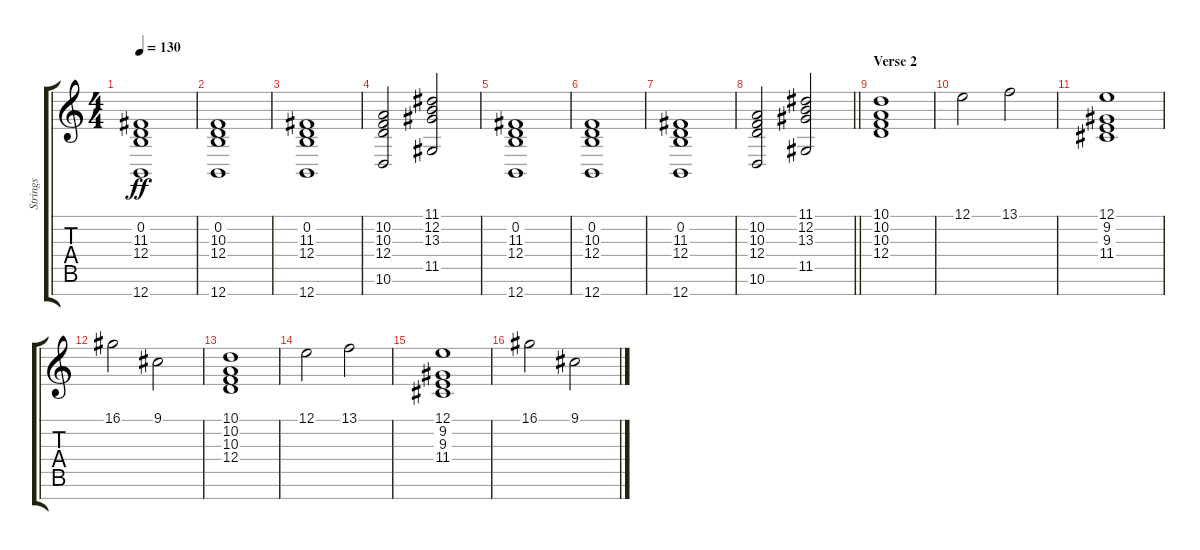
\track ("Strings" "Strings") {instrument stringensemble2}
\staff {score tabs}
\tuning (E4 B3 G3 D3 A2 E2 B1) {hide}
\ts (4 4)
\tempo 130
\clef g2
\ks c
(0.2 11.3 12.4 12.7).1{dy ff} |
(0.2 10.3 12.4 12.7).1 |
(0.2 11.3 12.4 12.7).1 |
(10.2 10.3 12.4 10.6).2 (11.1 12.2 13.3 11.5).2 |
(0.2 11.3 12.4 12.7).1 |
(0.2 10.3 12.4 12.7).1 |
(0.2 11.3 12.4 12.7).1 |
\barLineRight lightlight
(10.2 10.3 12.4 10.6).2 (11.1 12.2 13.3 11.5).2 |
\section ("" "Verse 2")
(10.1 10.2 10.3 12.4).1 |
12.1.2 13.1.2 |
(12.1 9.2 9.3 11.4).1 |
16.1.2 9.1.2 |
(10.1 10.2 10.3 12.4).1 |
12.1.2 13.1.2 |
(12.1 9.2 9.3 11.4).1 |
16.1.2 9.1.2
